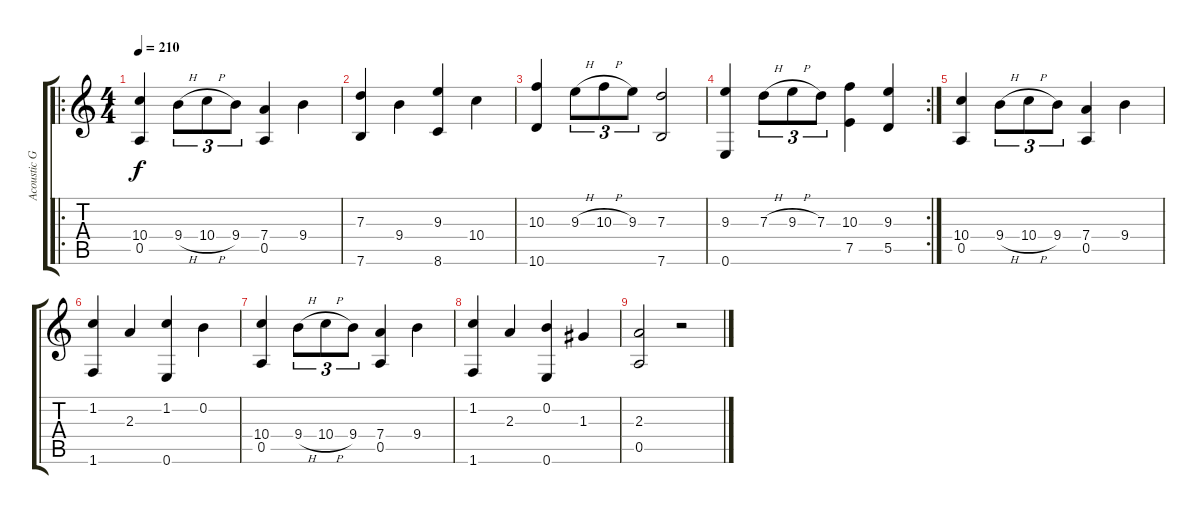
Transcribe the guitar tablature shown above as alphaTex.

\track ("Acoustic Guitar (nylon)" "Acoustic G") {instrument acousticguitarnylon}
\staff {score tabs}
\tuning (E4 B3 G3 D3 A2 E2) {hide}
\ro
\ts (4 4)
\tempo 210
\clef g2
\ks c
(10.4 0.5).4{dy f} 9.4{h}.8{tu (3 2)} 10.4{h}.8{tu (3 2)} 9.4.8{tu (3 2)} (7.4 0.5).4 9.4.4 |
(7.3 7.6).4 9.4.4 (9.3 8.6).4 10.4.4 |
(10.3 10.6).4 9.3{h}.8{tu (3 2)} 10.3{h}.8{tu (3 2)} 9.3.8{tu (3 2)} (7.3 7.6).2 |
\rc 2
(9.3 0.6).4 7.3{h}.8{tu (3 2)} 9.3{h}.8{tu (3 2)} 7.3.8{tu (3 2)} (10.3 7.5).4 (9.3 5.5).4 |
(10.4 0.5).4 9.4{h}.8{tu (3 2)} 10.4{h}.8{tu (3 2)} 9.4.8{tu (3 2)} (7.4 0.5).4 9.4.4 |
(1.2 1.6).4 2.3.4 (1.2 0.6).4 0.2.4 |
(10.4 0.5).4 9.4{h}.8{tu (3 2)} 10.4{h}.8{tu (3 2)} 9.4.8{tu (3 2)} (7.4 0.5).4 9.4.4 |
(1.2 1.6).4 2.3.4 (0.2 0.6).4 1.3.4 |
(2.3 0.5).2 r.2
